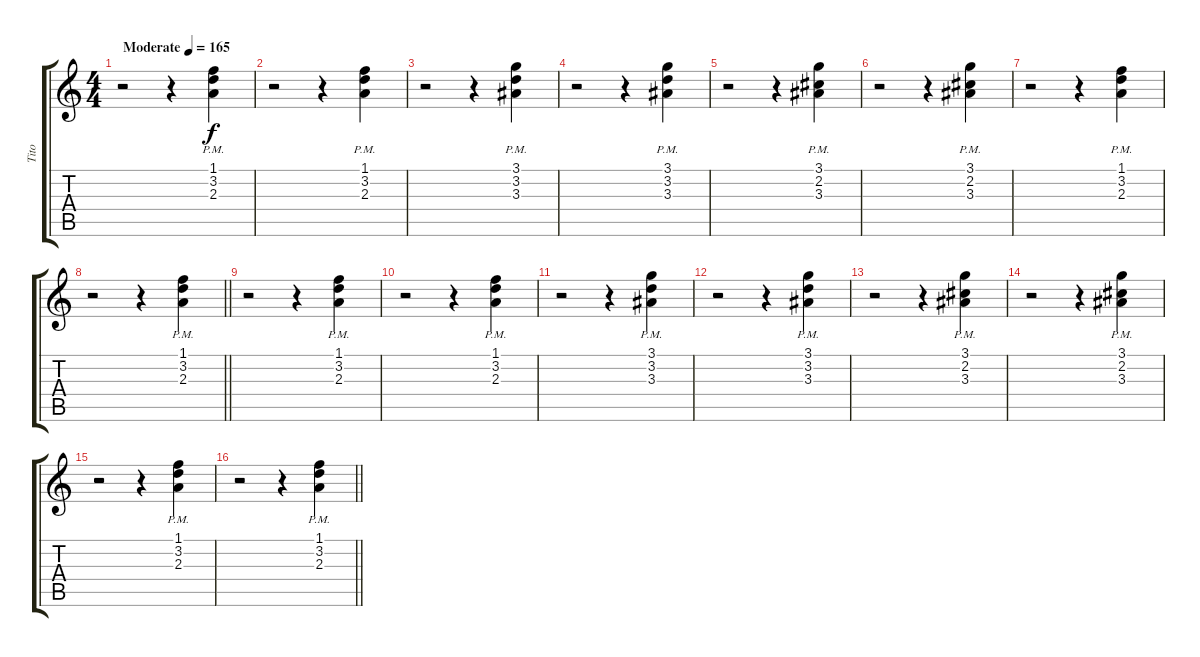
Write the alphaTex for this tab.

\track ("Tito" "Tito") {instrument electricguitarclean}
\staff {score tabs}
\tuning (E4 B3 G3 D3 A2 E2) {hide}
\ts (4 4)
\tempo (165 "Moderate")
\clef g2
\ks c
r.2{dy f instrument electricguitarclean} r.4 (1.1 3.2 2.3{pm}).4 |
r.2 r.4 (1.1 3.2 2.3{pm}).4 |
r.2 r.4 (3.1 3.2 3.3{pm}).4 |
r.2 r.4 (3.1 3.2 3.3{pm}).4 |
r.2 r.4 (3.1 2.2 3.3{pm}).4 |
r.2 r.4 (3.1 2.2 3.3{pm}).4 |
r.2 r.4 (1.1 3.2 2.3{pm}).4 |
\barLineRight lightlight
r.2 r.4 (1.1 3.2 2.3{pm}).4 |
r.2 r.4 (1.1 3.2 2.3{pm}).4 |
r.2 r.4 (1.1 3.2 2.3{pm}).4 |
r.2 r.4 (3.1 3.2 3.3{pm}).4 |
r.2 r.4 (3.1 3.2 3.3{pm}).4 |
r.2 r.4 (3.1 2.2 3.3{pm}).4 |
r.2 r.4 (3.1 2.2 3.3{pm}).4 |
r.2 r.4 (1.1 3.2 2.3{pm}).4 |
\barLineRight lightlight
r.2 r.4 (1.1 3.2 2.3{pm}).4
